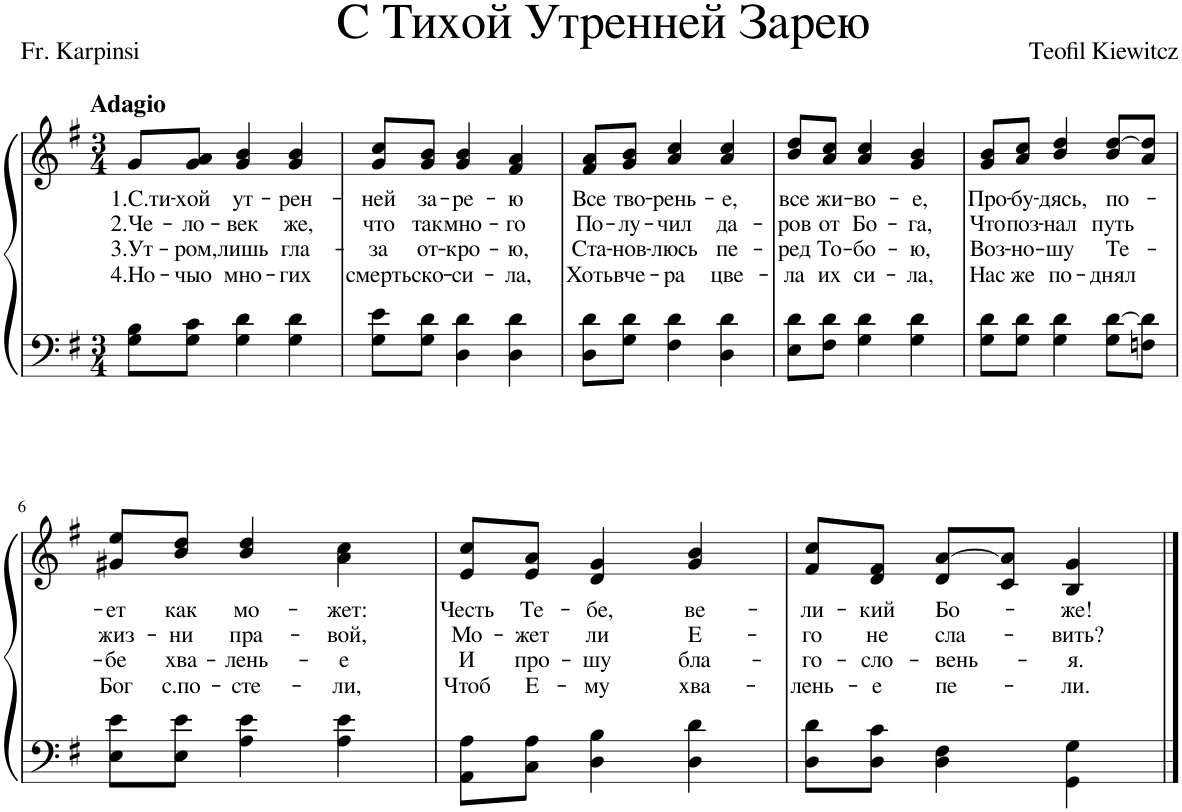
**kern	**kern	**text	**text	**text	**text
*part1	*part1	*part1	*part1	*part1	*part1
*staff2	*staff1	*staff1	*staff1	*staff1	*staff1
*I"Piano	*	*	*	*	*
*I'Pno.	*	*	*	*	*
*clefF4	*clefG2	*	*	*	*
*k[f#]	*k[f#]	*	*	*	*
*M3/4	*M3/4	*	*	*	*
=1	=1	=1	=1	=1	=1
!	!LO:TX:a:B:t=Adagio	!	!	!	!
!	!	!LO:LY:b	!LO:LY:b	!LO:LY:b	!LO:LY:b
8G\ 8B\L	8g/L	1.С.ти-	2.Че-	3.Ут-	4.Но-
!	!	!LO:LY:b	!LO:LY:b	!LO:LY:b	!LO:LY:b
8G\ 8c\J	8g/ 8a/J	-хой	-ло-	-ром,	-чыо
!	!	!LO:LY:b	!LO:LY:b	!LO:LY:b	!LO:LY:b
4G\ 4d\	4g/ 4b/	ут-	-век	лишь	мно-
!	!	!LO:LY:b	!LO:LY:b	!LO:LY:b	!LO:LY:b
4G\ 4d\	4g/ 4b/	-рен-	же,	гла-	-гих
=2	=2	=2	=2	=2	=2
!	!	!LO:LY:b	!LO:LY:b	!LO:LY:b	!LO:LY:b
8G\ 8e\L	8g/ 8cc/L	-ней	что	-за	смерть
!	!	!LO:LY:b	!LO:LY:b	!LO:LY:b	!LO:LY:b
8G\ 8d\J	8g/ 8b/J	за-	так	от-	ско-
!	!	!LO:LY:b	!LO:LY:b	!LO:LY:b	!LO:LY:b
4D\ 4d\	4g/ 4b/	-ре-	мно-	-кро-	-си-
!	!	!LO:LY:b	!LO:LY:b	!LO:LY:b	!LO:LY:b
4D\ 4d\	4f#/ 4a/	-ю	-го	-ю,	-ла,
=3	=3	=3	=3	=3	=3
!	!	!LO:LY:b	!LO:LY:b	!LO:LY:b	!LO:LY:b
8D\ 8d\L	8f#/ 8a/L	Все	По-	Ста-	Хоть
!	!	!LO:LY:b	!LO:LY:b	!LO:LY:b	!LO:LY:b
8G\ 8d\J	8g/ 8b/J	тво-	-лу-	-нов-	вче-
!	!	!LO:LY:b	!LO:LY:b	!LO:LY:b	!LO:LY:b
4F#\ 4d\	4a/ 4cc/	-рень-	-чил	-люсь	-ра
!	!	!LO:LY:b	!LO:LY:b	!LO:LY:b	!LO:LY:b
4D\ 4d\	4a/ 4cc/	-е,	да-	пе-	цве-
=4	=4	=4	=4	=4	=4
!	!	!LO:LY:b	!LO:LY:b	!LO:LY:b	!LO:LY:b
8E\ 8d\L	8b/ 8dd/L	все	-ров	-ред	-ла
!	!	!LO:LY:b	!LO:LY:b	!LO:LY:b	!LO:LY:b
8F#\ 8d\J	8a/ 8cc/J	жи-	от	То-	их
!	!	!LO:LY:b	!LO:LY:b	!LO:LY:b	!LO:LY:b
4G\ 4d\	4a/ 4cc/	-во-	Бо-	-бо-	си-
!	!	!LO:LY:b	!LO:LY:b	!LO:LY:b	!LO:LY:b
4G\ 4d\	4g/ 4b/	-е,	-га,	-ю,	-ла,
=5	=5	=5	=5	=5	=5
!	!	!LO:LY:b	!LO:LY:b	!LO:LY:b	!LO:LY:b
8G\ 8d\L	8g/ 8b/L	Про-	Что	Воз-	Нас
!	!	!LO:LY:b	!LO:LY:b	!LO:LY:b	!LO:LY:b
8G\ 8d\J	8a/ 8cc/J	-бу-	поз-	-но-	же
!	!	!LO:LY:b	!LO:LY:b	!LO:LY:b	!LO:LY:b
4G\ 4d\	4b/ 4dd/	-дясь,	-нал	-шу	по-
!	!	!LO:LY:b	!LO:LY:b	!LO:LY:b	!LO:LY:b
8G\ [8d\L	8b/ [8dd/L	по-	путь	Те-	-днял
8Fn\ 8d\]J	8a/ 8dd/]J	.	.	.	.
!!LO:LB:g=z
=6	=6	=6	=6	=6	=6
!	!	!LO:LY:b	!LO:LY:b	!LO:LY:b	!LO:LY:b
8E\ 8e\L	8g#X/ 8ee/L	-ет	жиз-	-бе	Бог
!	!	!LO:LY:b	!LO:LY:b	!LO:LY:b	!LO:LY:b
8E\ 8e\J	8b/ 8dd/J	как	-ни	хва-	с.по-
!	!	!LO:LY:b	!LO:LY:b	!LO:LY:b	!LO:LY:b
4A\ 4e\	4b/ 4dd/	мо-	пра-	-лень-	-сте-
!	!	!LO:LY:b	!LO:LY:b	!LO:LY:b	!LO:LY:b
4A\ 4e\	4a\ 4cc\	-жет:	-вой,	-е	-ли,
=7	=7	=7	=7	=7	=7
!	!	!LO:LY:b	!LO:LY:b	!LO:LY:b	!LO:LY:b
8AA\ 8A\L	8e/ 8cc/L	Честь	Мо-	И	Чтоб
!	!	!LO:LY:b	!LO:LY:b	!LO:LY:b	!LO:LY:b
8C\ 8A\J	8e/ 8a/J	Те-	-жет	про-	Е-
!	!	!LO:LY:b	!LO:LY:b	!LO:LY:b	!LO:LY:b
4D\ 4B\	4d/ 4g/	-бе,	ли	-шу	-му
!	!	!LO:LY:b	!LO:LY:b	!LO:LY:b	!LO:LY:b
4D\ 4d\	4g/ 4b/	ве-	Е-	бла-	хва-
=8	=8	=8	=8	=8	=8
!	!	!LO:LY:b	!LO:LY:b	!LO:LY:b	!LO:LY:b
8D\ 8d\L	8f#/ 8cc/L	-ли-	-го	-го-	-лень-
!	!	!LO:LY:b	!LO:LY:b	!LO:LY:b	!LO:LY:b
8D\ 8c\J	8d/ 8f#/J	-кий	не	-сло-	-е
!	!	!LO:LY:b	!LO:LY:b	!LO:LY:b	!LO:LY:b
4D\ 4F#\	8d/ [8a/L	Бо-	сла-	-вень-	пе-
.	8c/ 8a/]J	.	.	.	.
!	!	!LO:LY:b	!LO:LY:b	!LO:LY:b	!LO:LY:b
4GG\ 4G\	4B/ 4g/	-же!	-вить?	-я.	-ли.
==	==	==	==	==	==
*-	*-	*-	*-	*-	*-
